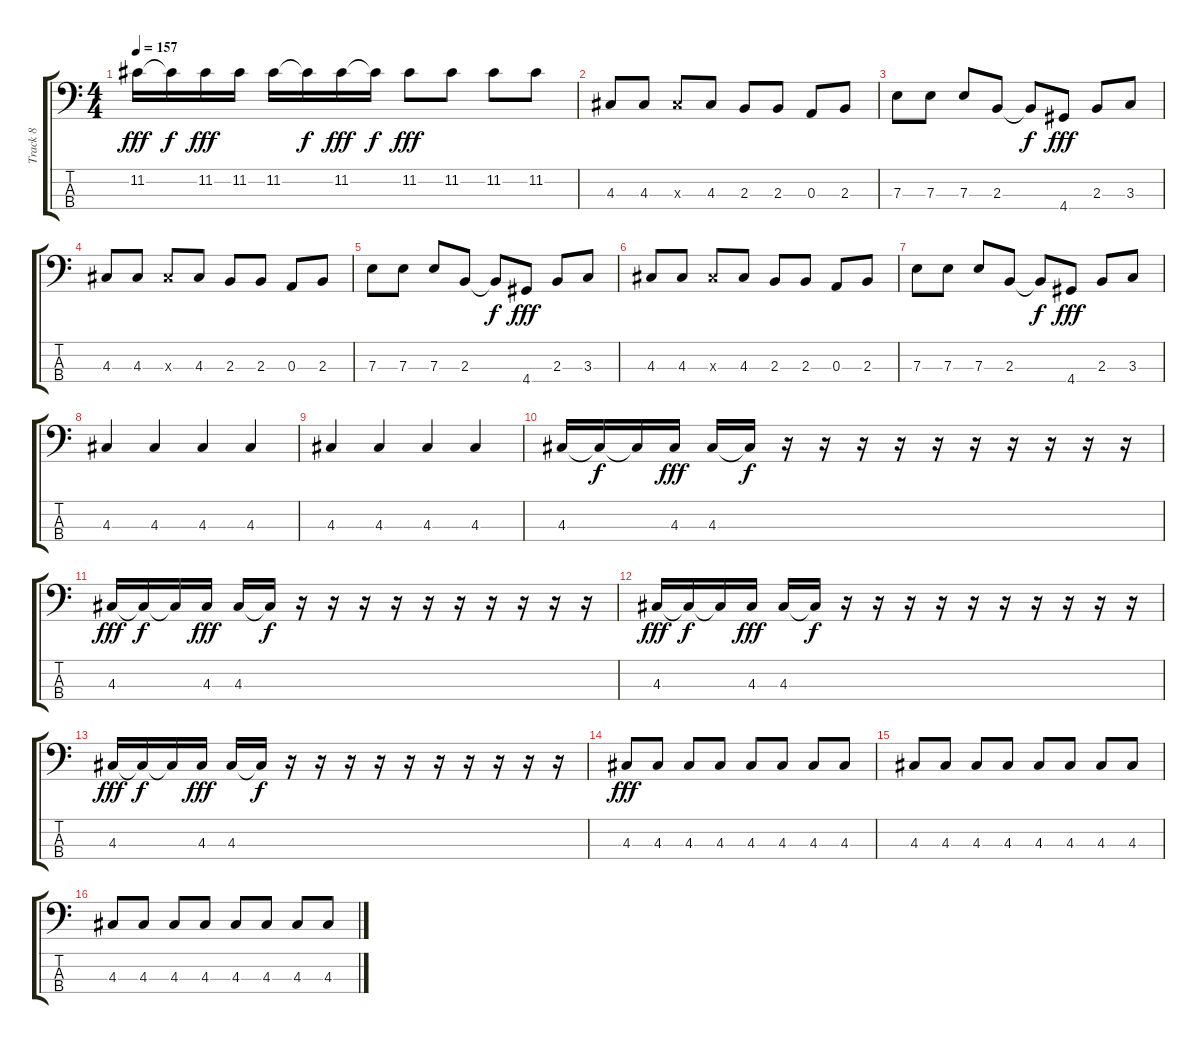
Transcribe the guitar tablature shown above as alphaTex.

\track ("Track 8" "Track 8") {instrument electricbasspick}
\staff {score tabs}
\tuning (G2 D2 A1 E1) {hide}
\ts (4 4)
\tempo 157
\clef f4
\ks c
11.2.16{dy fff} 11.2{t}.16{dy f} 11.2.16{dy fff} 11.2.16 11.2.16 11.2{t}.16{dy f} 11.2.16{dy fff} 11.2{t}.16{dy f} 11.2.8{dy fff} 11.2.8 11.2.8 11.2.8 |
4.3.8 4.3.8 4.3{x}.8 4.3.8 2.3.8 2.3.8 0.3.8 2.3.8 |
7.3.8 7.3.8 7.3.8 2.3.8 2.3{t}.8{dy f} 4.4.8{dy fff} 2.3.8 3.3.8 |
4.3.8 4.3.8 4.3{x}.8 4.3.8 2.3.8 2.3.8 0.3.8 2.3.8 |
7.3.8 7.3.8 7.3.8 2.3.8 2.3{t}.8{dy f} 4.4.8{dy fff} 2.3.8 3.3.8 |
4.3.8 4.3.8 4.3{x}.8 4.3.8 2.3.8 2.3.8 0.3.8 2.3.8 |
7.3.8 7.3.8 7.3.8 2.3.8 2.3{t}.8{dy f} 4.4.8{dy fff} 2.3.8 3.3.8 |
4.3.4 4.3.4 4.3.4 4.3.4 |
4.3.4 4.3.4 4.3.4 4.3.4 |
4.3.16 4.3{t}.16{dy f} 4.3{t}.16 4.3.16{dy fff} 4.3.16 4.3{t}.16{dy f} r.16 r.16 r.16 r.16 r.16 r.16 r.16 r.16 r.16 r.16 |
4.3.16{dy fff} 4.3{t}.16{dy f} 4.3{t}.16 4.3.16{dy fff} 4.3.16 4.3{t}.16{dy f} r.16 r.16 r.16 r.16 r.16 r.16 r.16 r.16 r.16 r.16 |
4.3.16{dy fff} 4.3{t}.16{dy f} 4.3{t}.16 4.3.16{dy fff} 4.3.16 4.3{t}.16{dy f} r.16 r.16 r.16 r.16 r.16 r.16 r.16 r.16 r.16 r.16 |
4.3.16{dy fff} 4.3{t}.16{dy f} 4.3{t}.16 4.3.16{dy fff} 4.3.16 4.3{t}.16{dy f} r.16 r.16 r.16 r.16 r.16 r.16 r.16 r.16 r.16 r.16 |
4.3.8{dy fff} 4.3.8 4.3.8 4.3.8 4.3.8 4.3.8 4.3.8 4.3.8 |
4.3.8 4.3.8 4.3.8 4.3.8 4.3.8 4.3.8 4.3.8 4.3.8 |
4.3.8 4.3.8 4.3.8 4.3.8 4.3.8 4.3.8 4.3.8 4.3.8
